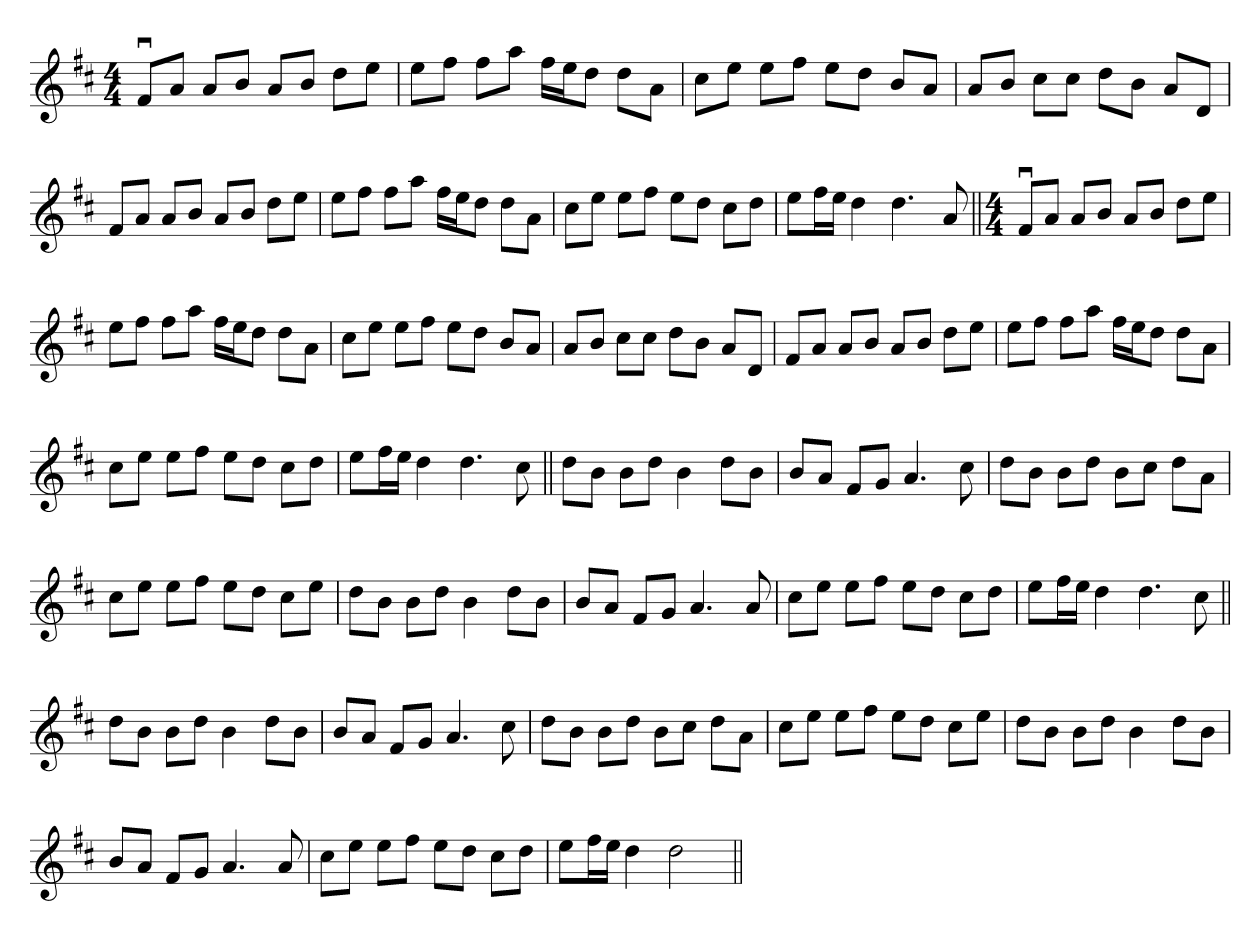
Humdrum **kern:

**kern
*part1
*staff1
*clefG2
*k[f#c#]
*D:
*M4/4
=1
8f#uL
8aJ
8aL
8bJ
8aL
8bJ
8ddL
8eeJ
=
8eeL
8ff#J
8ff#L
8aaJ
16ff#LL
16eeJ
8ddJ
8ddL
8aJ
=
8cc#L
8eeJ
8eeL
8ff#J
8eeL
8ddJ
8bL
8aJ
=
8aL
8bJ
8cc#L
8cc#J
8ddL
8bJ
8aL
8dJ
=
8f#L
8aJ
8aL
8bJ
8aL
8bJ
8ddL
8eeJ
=
8eeL
8ff#J
8ff#L
8aaJ
16ff#LL
16eeJ
8ddJ
8ddL
8aJ
=
8cc#L
8eeJ
8eeL
8ff#J
8eeL
8ddJ
8cc#L
8ddJ
=
8eeL
16ff#L
16eeJJ
4dd
4.dd
8a
=||
*M4/4
8f#uL
8aJ
8aL
8bJ
8aL
8bJ
8ddL
8eeJ
=
8eeL
8ff#J
8ff#L
8aaJ
16ff#LL
16eeJ
8ddJ
8ddL
8aJ
=
8cc#L
8eeJ
8eeL
8ff#J
8eeL
8ddJ
8bL
8aJ
=
8aL
8bJ
8cc#L
8cc#J
8ddL
8bJ
8aL
8dJ
=
8f#L
8aJ
8aL
8bJ
8aL
8bJ
8ddL
8eeJ
=
8eeL
8ff#J
8ff#L
8aaJ
16ff#LL
16eeJ
8ddJ
8ddL
8aJ
=
8cc#L
8eeJ
8eeL
8ff#J
8eeL
8ddJ
8cc#L
8ddJ
=
8eeL
16ff#L
16eeJJ
4dd
4.dd
8cc#
=||
8ddL
8bJ
8bL
8ddJ
4b
8ddL
8bJ
=
8bL
8aJ
8f#L
8gJ
4.a
8cc#
=
8ddL
8bJ
8bL
8ddJ
8bL
8cc#J
8ddL
8aJ
=
8cc#L
8eeJ
8eeL
8ff#J
8eeL
8ddJ
8cc#L
8eeJ
=
8ddL
8bJ
8bL
8ddJ
4b
8ddL
8bJ
=
8bL
8aJ
8f#L
8gJ
4.a
8a
=
8cc#L
8eeJ
8eeL
8ff#J
8eeL
8ddJ
8cc#L
8ddJ
=
8eeL
16ff#L
16eeJJ
4dd
4.dd
8cc#
=||
8ddL
8bJ
8bL
8ddJ
4b
8ddL
8bJ
=
8bL
8aJ
8f#L
8gJ
4.a
8cc#
=
8ddL
8bJ
8bL
8ddJ
8bL
8cc#J
8ddL
8aJ
=
8cc#L
8eeJ
8eeL
8ff#J
8eeL
8ddJ
8cc#L
8eeJ
=
8ddL
8bJ
8bL
8ddJ
4b
8ddL
8bJ
=
8bL
8aJ
8f#L
8gJ
4.a
8a
=
8cc#L
8eeJ
8eeL
8ff#J
8eeL
8ddJ
8cc#L
8ddJ
=
8eeL
16ff#L
16eeJJ
4dd
2dd
=||
*-
